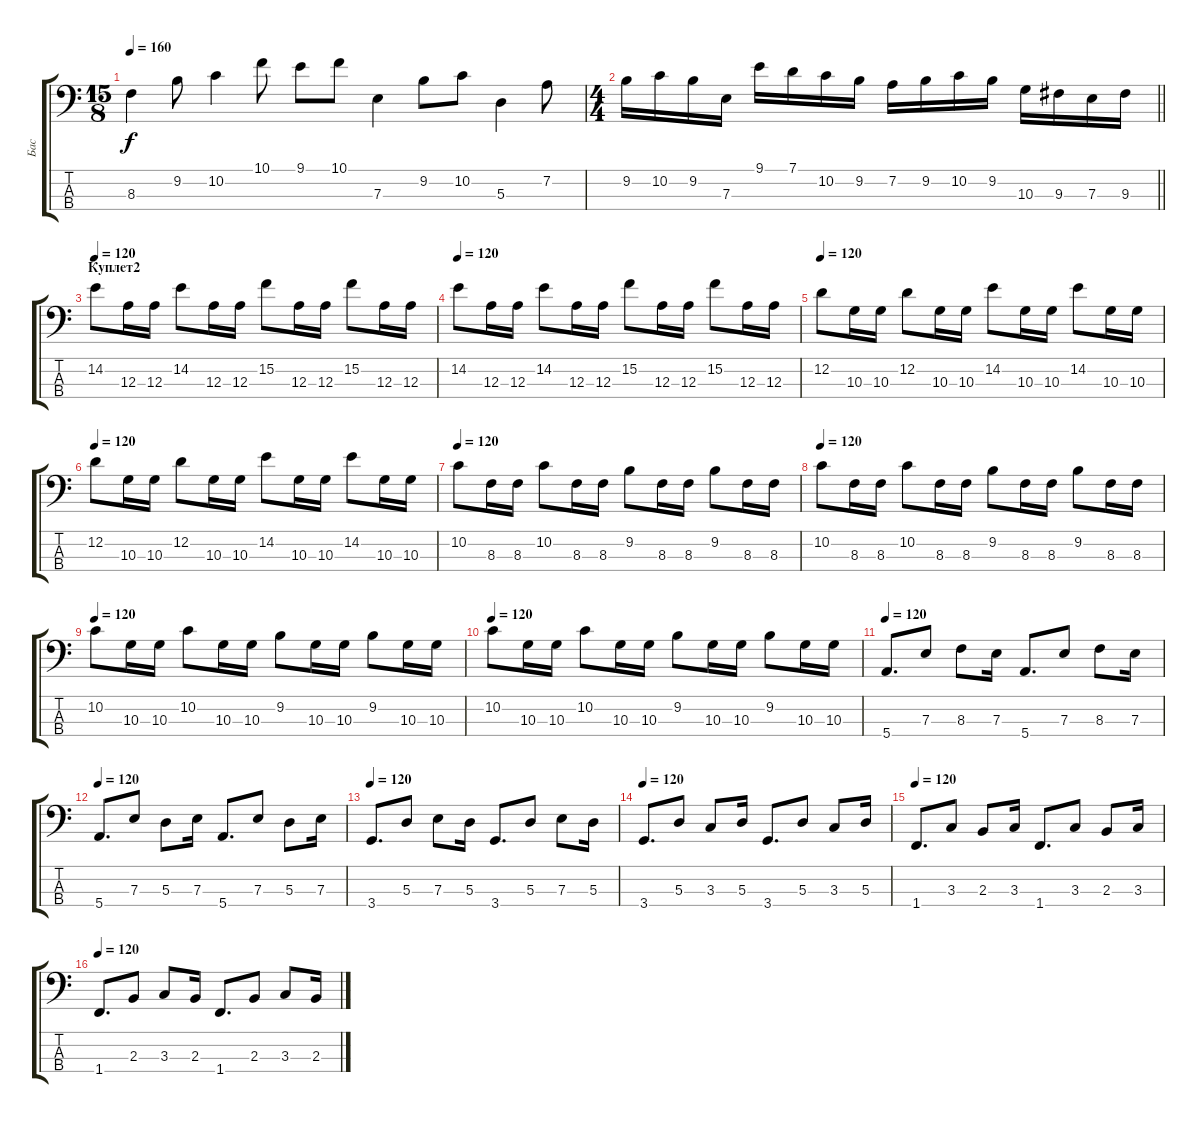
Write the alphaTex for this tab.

\track ("Бас" "Бас") {instrument electricbassfinger}
\staff {score tabs}
\tuning (G2 D2 A1 E1) {hide}
\ts (15 8)
\tempo 160
\clef f4
\ks c
8.3.4{dy f} 9.2.8 10.2.4 10.1.8 9.1.8 10.1.8 7.3.4 9.2.8 10.2.8 5.3.4 7.2.8 |
\ts (4 4)
\barLineRight lightlight
9.2.16 10.2.16 9.2.16 7.3.16 9.1.16 7.1.16 10.2.16 9.2.16 7.2.16 9.2.16 10.2.16 9.2.16 10.3.16 9.3.16 7.3.16 9.3.16 |
\section ("" "Куплет2")
\tempo 120
14.2.8 12.3.16 12.3.16 14.2.8 12.3.16 12.3.16 15.2.8 12.3.16 12.3.16 15.2.8 12.3.16 12.3.16 |
\tempo 120
14.2.8 12.3.16 12.3.16 14.2.8 12.3.16 12.3.16 15.2.8 12.3.16 12.3.16 15.2.8 12.3.16 12.3.16 |
\tempo 120
12.2.8 10.3.16 10.3.16 12.2.8 10.3.16 10.3.16 14.2.8 10.3.16 10.3.16 14.2.8 10.3.16 10.3.16 |
\tempo 120
12.2.8 10.3.16 10.3.16 12.2.8 10.3.16 10.3.16 14.2.8 10.3.16 10.3.16 14.2.8 10.3.16 10.3.16 |
\tempo 120
10.2.8 8.3.16 8.3.16 10.2.8 8.3.16 8.3.16 9.2.8 8.3.16 8.3.16 9.2.8 8.3.16 8.3.16 |
\tempo 120
10.2.8 8.3.16 8.3.16 10.2.8 8.3.16 8.3.16 9.2.8 8.3.16 8.3.16 9.2.8 8.3.16 8.3.16 |
\tempo 120
10.2.8 10.3.16 10.3.16 10.2.8 10.3.16 10.3.16 9.2.8 10.3.16 10.3.16 9.2.8 10.3.16 10.3.16 |
\tempo 120
10.2.8 10.3.16 10.3.16 10.2.8 10.3.16 10.3.16 9.2.8 10.3.16 10.3.16 9.2.8 10.3.16 10.3.16 |
\tempo 120
5.4.8{d} 7.3.8 8.3.8 7.3.16 5.4.8{d} 7.3.8 8.3.8 7.3.16 |
\tempo 120
5.4.8{d} 7.3.8 5.3.8 7.3.16 5.4.8{d} 7.3.8 5.3.8 7.3.16 |
\tempo 120
3.4.8{d} 5.3.8 7.3.8 5.3.16 3.4.8{d} 5.3.8 7.3.8 5.3.16 |
\tempo 120
3.4.8{d} 5.3.8 3.3.8 5.3.16 3.4.8{d} 5.3.8 3.3.8 5.3.16 |
\tempo 120
1.4.8{d} 3.3.8 2.3.8 3.3.16 1.4.8{d} 3.3.8 2.3.8 3.3.16 |
\tempo 120
1.4.8{d} 2.3.8 3.3.8 2.3.16 1.4.8{d} 2.3.8 3.3.8 2.3.16
